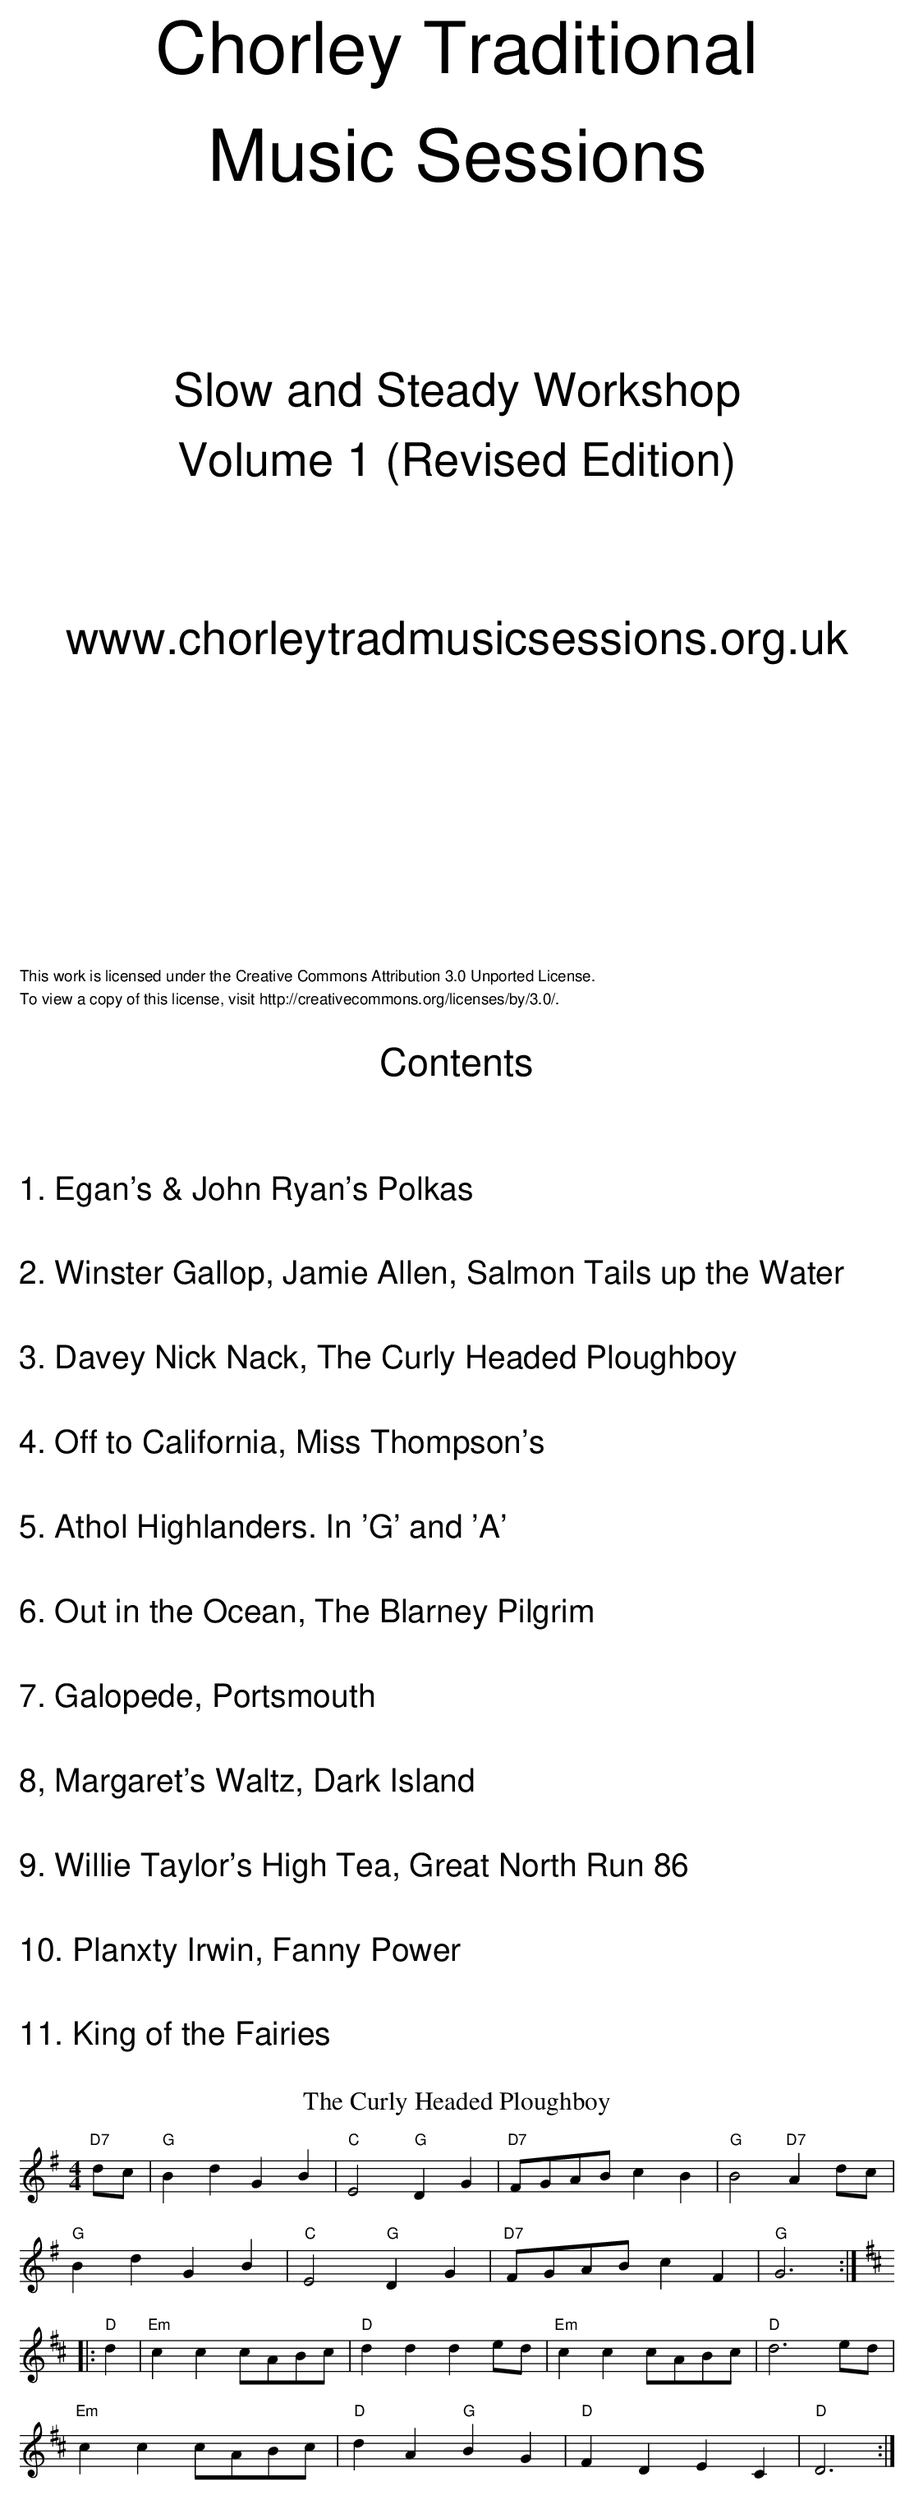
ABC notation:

X:1
T:The Curly Headed Ploughboy
M:4/4
L:1/8
K:G
"D7"dc|"G"B2d2 G2B2|"C"E4 "G"D2G2|"D7"FGAB c2B2|"G"B4 "D7"A2dc|
"G"B2d2 G2B2|"C"E4 "G"D2G2|"D7"FGAB c2F2|"G"G6:|
K:D
|:"D"d2|"Em"c2c2 cABc|"D"d2d2 d2ed|"Em"c2c2 cABc|"D"d6 ed|
"Em"c2c2 cABc|"D"d2A2 "G"B2G2|"D"F2D2 E2C2|"D"D6:|
